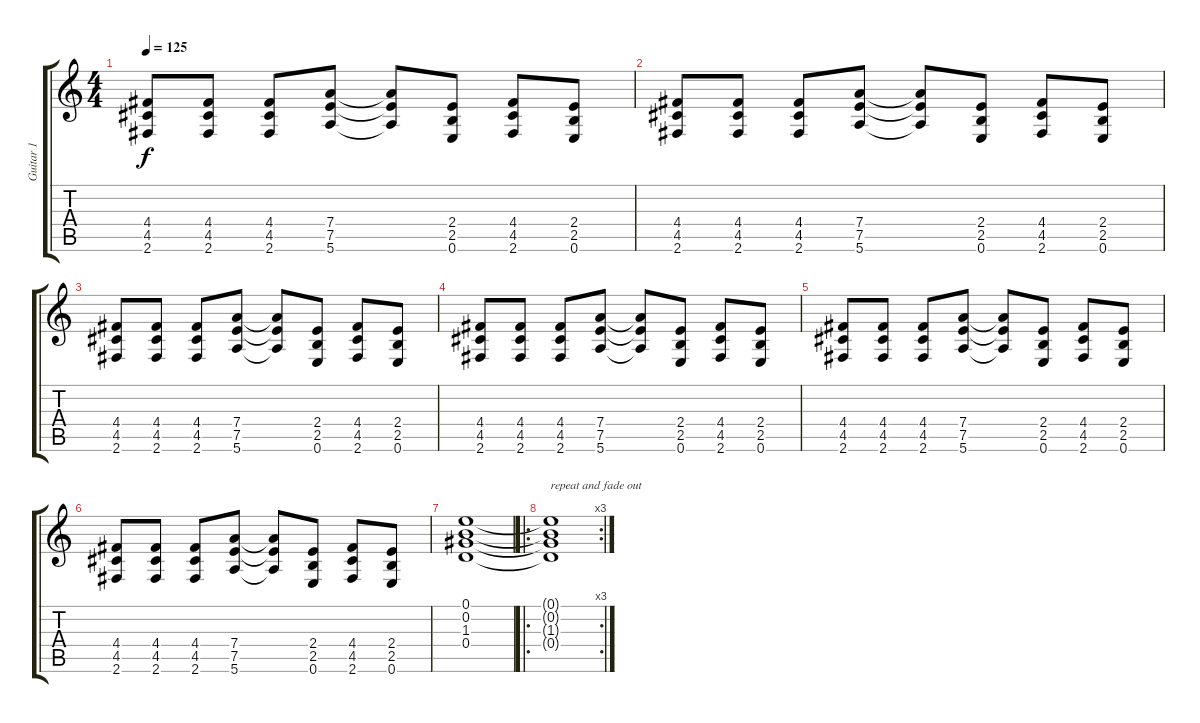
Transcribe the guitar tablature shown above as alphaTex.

\track ("Guitar 1" "Guitar 1") {instrument electricguitarclean}
\staff {score tabs}
\tuning (E4 B3 G3 D3 A2 E2) {hide}
\ts (4 4)
\tempo 125
\clef g2
\ks c
(4.4 4.5 2.6).8{dy f} (4.4 4.5 2.6).8 (4.4 4.5 2.6).8 (7.4 7.5 5.6).8 (7.4{t} 7.5{t} 5.6{t}).8 (2.4 2.5 0.6).8 (4.4 4.5 2.6).8 (2.4 2.5 0.6).8 |
(4.4 4.5 2.6).8 (4.4 4.5 2.6).8 (4.4 4.5 2.6).8 (7.4 7.5 5.6).8 (7.4{t} 7.5{t} 5.6{t}).8 (2.4 2.5 0.6).8 (4.4 4.5 2.6).8 (2.4 2.5 0.6).8 |
(4.4 4.5 2.6).8 (4.4 4.5 2.6).8 (4.4 4.5 2.6).8 (7.4 7.5 5.6).8 (7.4{t} 7.5{t} 5.6{t}).8 (2.4 2.5 0.6).8 (4.4 4.5 2.6).8 (2.4 2.5 0.6).8 |
(4.4 4.5 2.6).8 (4.4 4.5 2.6).8 (4.4 4.5 2.6).8 (7.4 7.5 5.6).8 (7.4{t} 7.5{t} 5.6{t}).8 (2.4 2.5 0.6).8 (4.4 4.5 2.6).8 (2.4 2.5 0.6).8 |
(4.4 4.5 2.6).8 (4.4 4.5 2.6).8 (4.4 4.5 2.6).8 (7.4 7.5 5.6).8 (7.4{t} 7.5{t} 5.6{t}).8 (2.4 2.5 0.6).8 (4.4 4.5 2.6).8 (2.4 2.5 0.6).8 |
(4.4 4.5 2.6).8 (4.4 4.5 2.6).8 (4.4 4.5 2.6).8 (7.4 7.5 5.6).8 (7.4{t} 7.5{t} 5.6{t}).8 (2.4 2.5 0.6).8 (4.4 4.5 2.6).8 (2.4 2.5 0.6).8 |
(0.1 0.2 1.3 0.4).1 |
\ro
\rc 3
(0.1{t} 0.2{t} 1.3{t} 0.4{t}).1{txt "repeat and fade out"}
